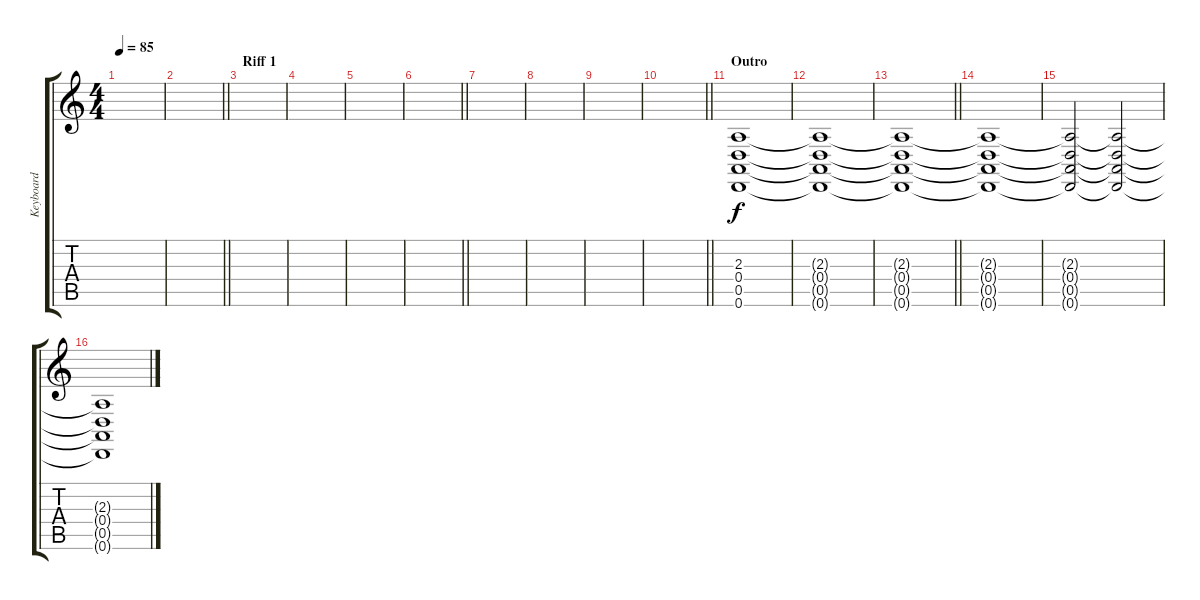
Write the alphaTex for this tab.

\track ("Keyboard" "Keyboard") {instrument pad2warm}
\staff {score tabs}
\tuning (E4 B3 G3 D3 A2 D2) {hide}
\ts (4 4)
\tempo 85
\clef g2
\ks c
|
\barLineRight lightlight
|
\section ("" "Riff 1")
|
|
|
\barLineRight lightlight
|
|
|
|
\barLineRight lightlight
|
\section ("" "Outro")
(2.3 0.4 0.5 0.6).1 |
(2.3{t} 0.4{t} 0.5{t} 0.6{t}).1{dy f} |
\barLineRight lightlight
(2.3{t} 0.4{t} 0.5{t} 0.6{t}).1 |
\section ("" "")
(2.3{t} 0.4{t} 0.5{t} 0.6{t}).1 |
(2.3{t} 0.4{t} 0.5{t} 0.6{t}).2 (2.3{t} 0.4{t} 0.5{t} 0.6{t}).2 |
(2.3{t} 0.4{t} 0.5{t} 0.6{t}).1
